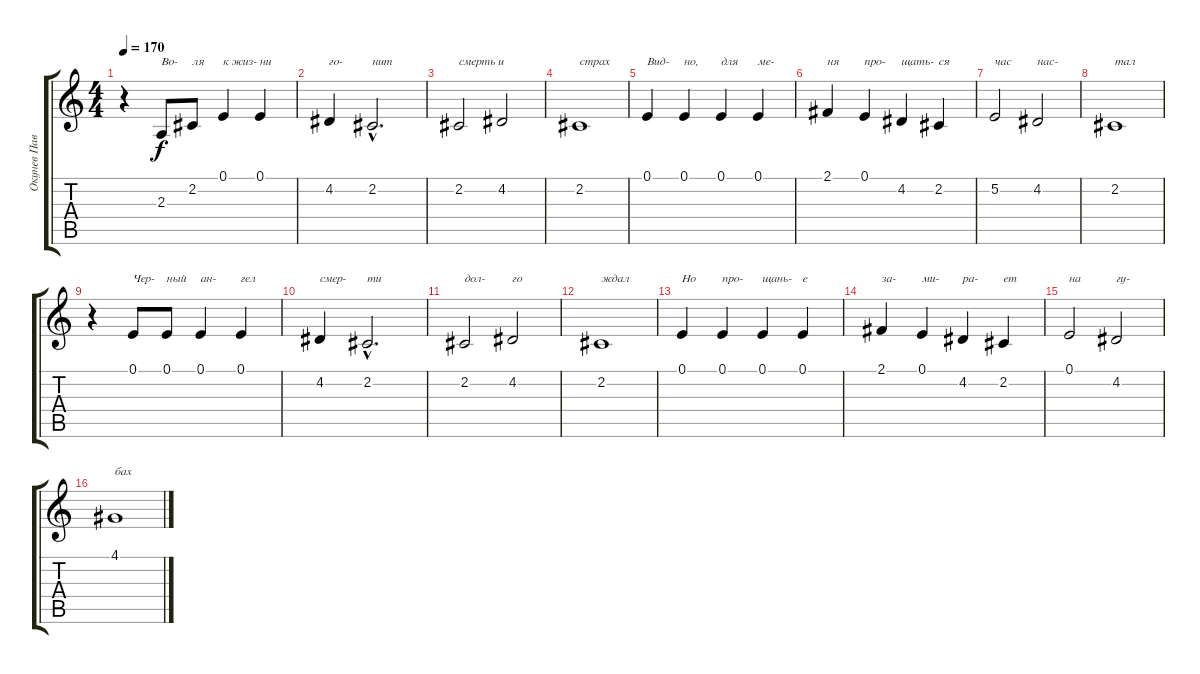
\track ("Окунев Павел" "Окунев Пав") {instrument oboe}
\staff {score tabs}
\tuning (E4 B3 G3 D3 A2 E2) {hide}
\ts (4 4)
\tempo 170
\clef g2
\ks c
r.4{dy f} 2.3.8{txt "Во-"} 2.2.8{txt "ля"} 0.1.4{txt "к жиз-"} 0.1.4{txt "ни"} |
4.2.4{txt "го-"} 2.2{hac}.2{d txt "нит"} |
2.2.2{txt "смерть и"} 4.2.2 |
2.2.1{txt "страх"} |
0.1.4{txt "Вид-"} 0.1.4{txt "но,"} 0.1.4{txt "для"} 0.1.4{txt "ме-"} |
2.1.4{txt "ня"} 0.1.4{txt "про-"} 4.2.4{txt "щать-"} 2.2.4{txt "ся"} |
5.2.2{txt "час"} 4.2.2{txt "нас-"} |
2.2.1{txt "тал"} |
r.4 0.1.8{txt "Чер-"} 0.1.8{txt "ный"} 0.1.4{txt "ан-"} 0.1.4{txt "гел"} |
4.2.4{txt "смер-"} 2.2{hac}.2{d txt "ти"} |
2.2.2{txt "дол-"} 4.2.2{txt "го"} |
2.2.1{txt "ждал"} |
0.1.4{txt "Но"} 0.1.4{txt "про-"} 0.1.4{txt "щань-"} 0.1.4{txt "е"} |
2.1.4{txt "за-"} 0.1.4{txt "ми-"} 4.2.4{txt "ра-"} 2.2.4{txt "ет"} |
0.1.2{txt "на"} 4.2.2{txt "гу-"} |
4.1.1{txt "бах"}
